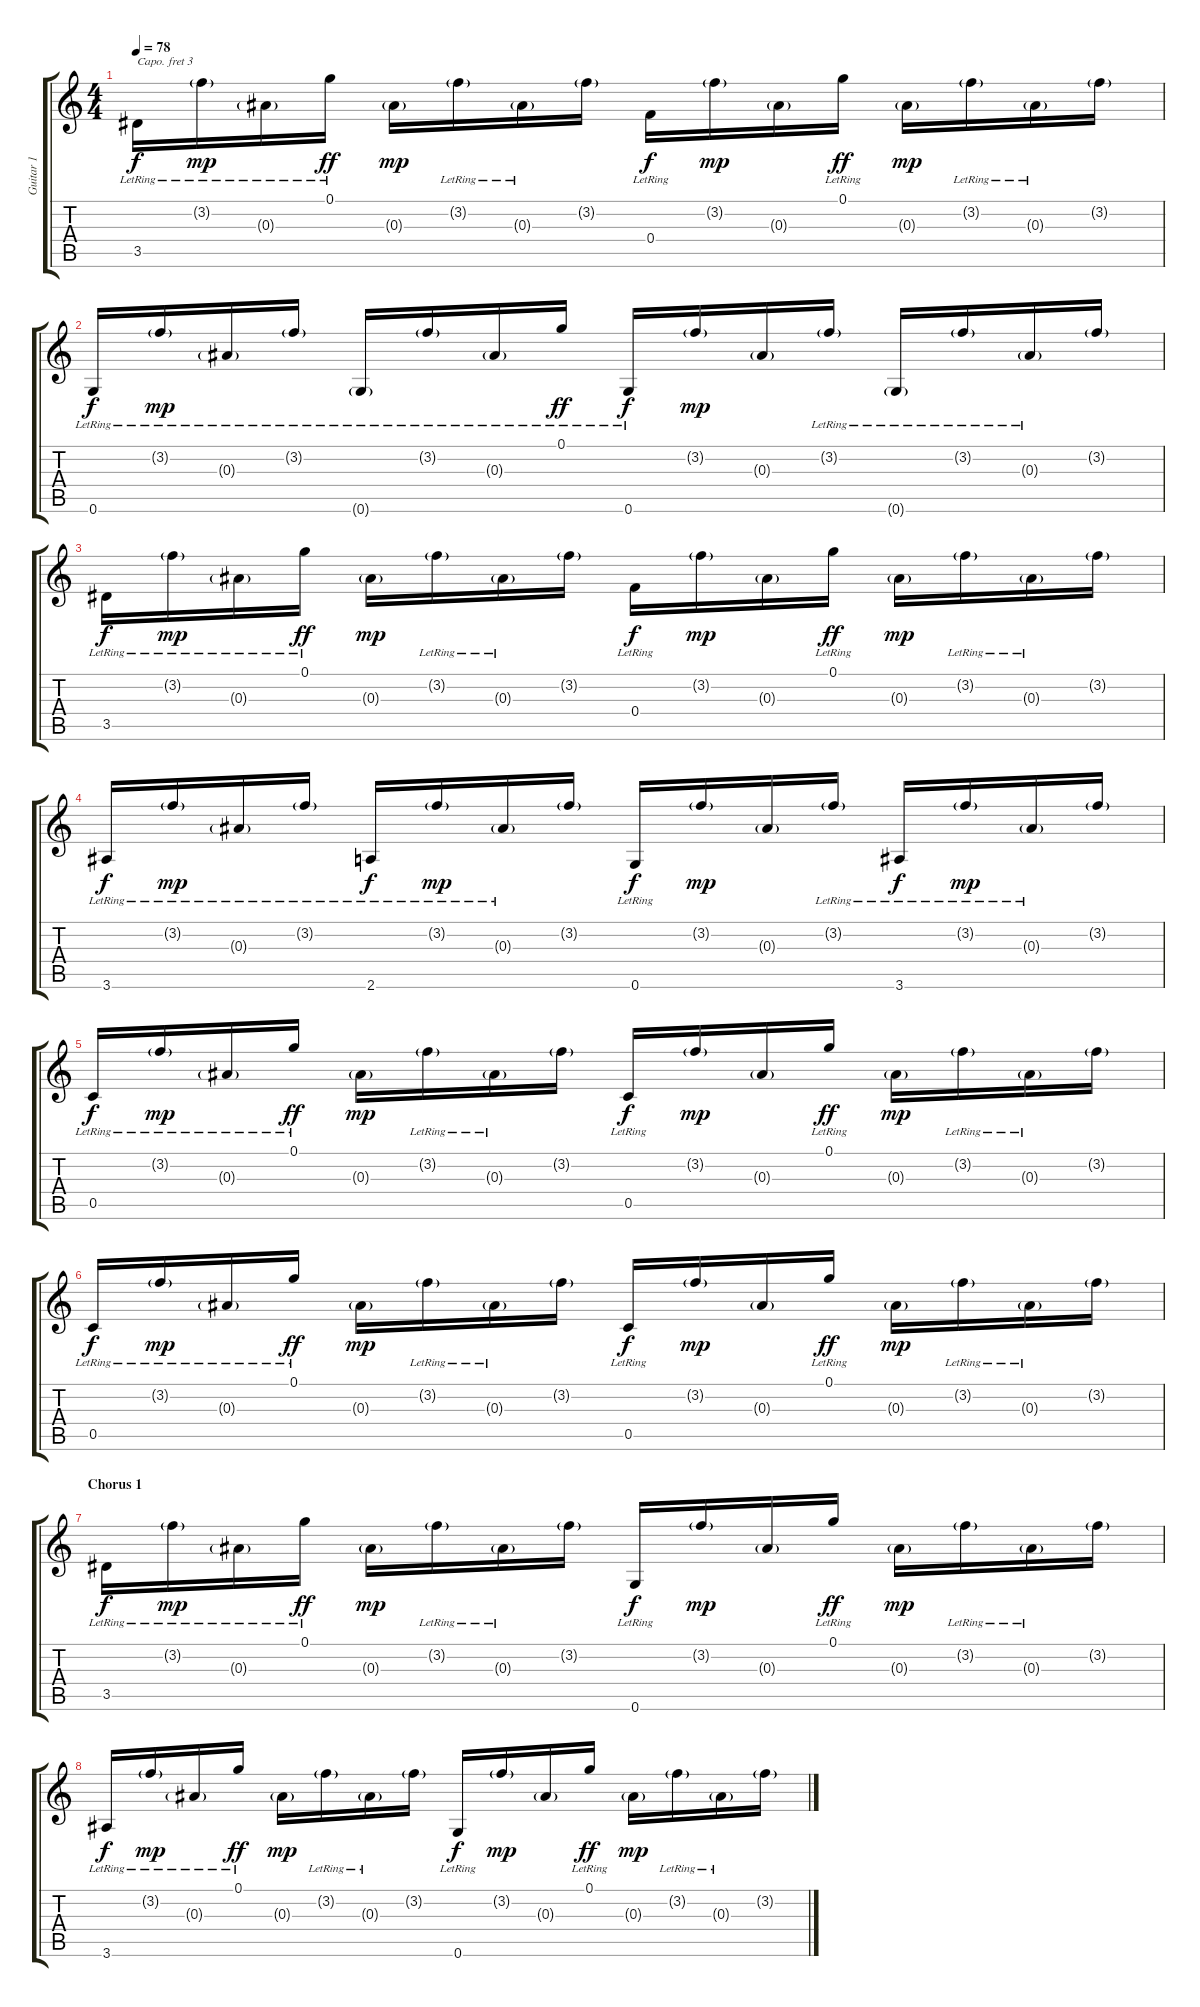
\track ("Guitar 1" "Guitar 1") {instrument acousticguitarsteel}
\staff {score tabs}
\capo 3
\tuning (E4 B3 G3 D3 A2 E2) {hide}
\ts (4 4)
\tempo 78
\clef g2
\ks c
3.5{lr}.16{dy f} 3.2{g lr}.16{dy mp} 0.3{g lr}.16 0.1{lr}.16{dy ff} 0.3{g}.16{dy mp} 3.2{g lr}.16 0.3{g lr}.16 3.2{g}.16 0.4{lr}.16{dy f} 3.2{g}.16{dy mp} 0.3{g}.16 0.1{lr}.16{dy ff} 0.3{g}.16{dy mp} 3.2{g lr}.16 0.3{g lr}.16 3.2{g}.16 |
0.6{lr}.16{dy f} 3.2{g lr}.16{dy mp} 0.3{g lr}.16 3.2{g lr}.16 0.6{g lr}.16 3.2{g lr}.16 0.3{g lr}.16 0.1{lr}.16{dy ff} 0.6{lr}.16{dy f} 3.2{g}.16{dy mp} 0.3{g}.16 3.2{g lr}.16 0.6{g lr}.16 3.2{g lr}.16 0.3{g lr}.16 3.2{g}.16 |
3.5{lr}.16{dy f} 3.2{g lr}.16{dy mp} 0.3{g lr}.16 0.1{lr}.16{dy ff} 0.3{g}.16{dy mp} 3.2{g lr}.16 0.3{g lr}.16 3.2{g}.16 0.4{lr}.16{dy f} 3.2{g}.16{dy mp} 0.3{g}.16 0.1{lr}.16{dy ff} 0.3{g}.16{dy mp} 3.2{g lr}.16 0.3{g lr}.16 3.2{g}.16 |
3.6{lr}.16{dy f} 3.2{g lr}.16{dy mp} 0.3{g lr}.16 3.2{g lr}.16 2.6{lr}.16{dy f} 3.2{g lr}.16{dy mp} 0.3{g lr}.16 3.2{g}.16 0.6{lr}.16{dy f} 3.2{g}.16{dy mp} 0.3{g}.16 3.2{g lr}.16 3.6{lr}.16{dy f} 3.2{g lr}.16{dy mp} 0.3{g lr}.16 3.2{g}.16 |
0.5{lr}.16{dy f} 3.2{g lr}.16{dy mp} 0.3{g lr}.16 0.1{lr}.16{dy ff} 0.3{g}.16{dy mp} 3.2{g lr}.16 0.3{g lr}.16 3.2{g}.16 0.5{lr}.16{dy f} 3.2{g}.16{dy mp} 0.3{g}.16 0.1{lr}.16{dy ff} 0.3{g}.16{dy mp} 3.2{g lr}.16 0.3{g lr}.16 3.2{g}.16 |
0.5{lr}.16{dy f} 3.2{g lr}.16{dy mp} 0.3{g lr}.16 0.1{lr}.16{dy ff} 0.3{g}.16{dy mp} 3.2{g lr}.16 0.3{g lr}.16 3.2{g}.16 0.5{lr}.16{dy f} 3.2{g}.16{dy mp} 0.3{g}.16 0.1{lr}.16{dy ff} 0.3{g}.16{dy mp} 3.2{g lr}.16 0.3{g lr}.16 3.2{g}.16 |
\section ("" "Chorus 1")
3.5{lr}.16{dy f} 3.2{g lr}.16{dy mp} 0.3{g lr}.16 0.1{lr}.16{dy ff} 0.3{g}.16{dy mp} 3.2{g lr}.16 0.3{g lr}.16 3.2{g}.16 0.6{lr}.16{dy f} 3.2{g}.16{dy mp} 0.3{g}.16 0.1{lr}.16{dy ff} 0.3{g}.16{dy mp} 3.2{g lr}.16 0.3{g lr}.16 3.2{g}.16 |
3.6{lr}.16{dy f} 3.2{g lr}.16{dy mp} 0.3{g lr}.16 0.1{lr}.16{dy ff} 0.3{g}.16{dy mp} 3.2{g lr}.16 0.3{g lr}.16 3.2{g}.16 0.6{lr}.16{dy f} 3.2{g}.16{dy mp} 0.3{g}.16 0.1{lr}.16{dy ff} 0.3{g}.16{dy mp} 3.2{g lr}.16 0.3{g lr}.16 3.2{g}.16
